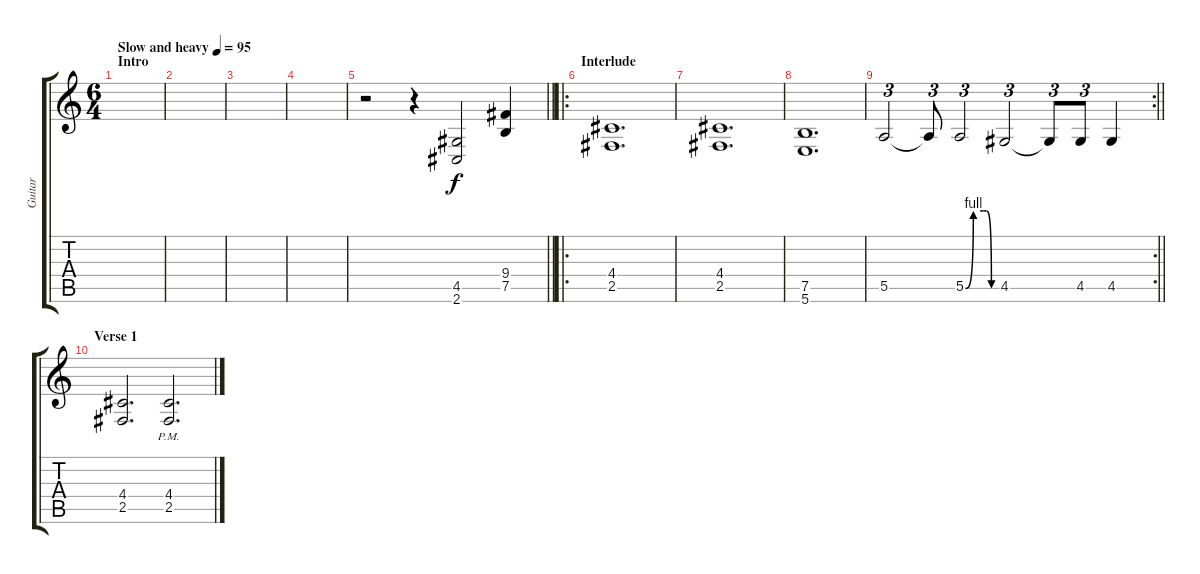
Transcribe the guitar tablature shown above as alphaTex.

\track ("Guitar" "Guitar") {instrument distortionguitar}
\staff {score tabs}
\tuning (B3 Gb3 D3 A2 E2 B1) {hide}
\ts (6 4)
\section ("" "Intro")
\tempo (95 "Slow and heavy")
\clef g2
\ks c
|
|
|
|
\barLineRight lightlight
r.2 r.4{volume 13} (4.5 2.6).2 (9.4 7.5).4 |
\ro
\section ("" "Interlude")
(4.4 2.5).1{d} |
(4.4 2.5).1{d} |
(7.5 5.6).1{d} |
\rc 2
\barLineRight lightlight
5.5.2{tu (3 2)} 5.5{t}.8{tu (3 2)} 5.5{be (custom 0 0 15 4 35 4 40 4 50 0 60 0)}.2{tu (3 2)} 4.5.2{tu (3 2)} 4.5{t}.8{tu (3 2)} 4.5.8{tu (3 2)} 4.5.4 |
\section ("" "Verse 1")
(4.4 2.5).2{d} (4.4{pm} 2.5{pm}).2{d}
